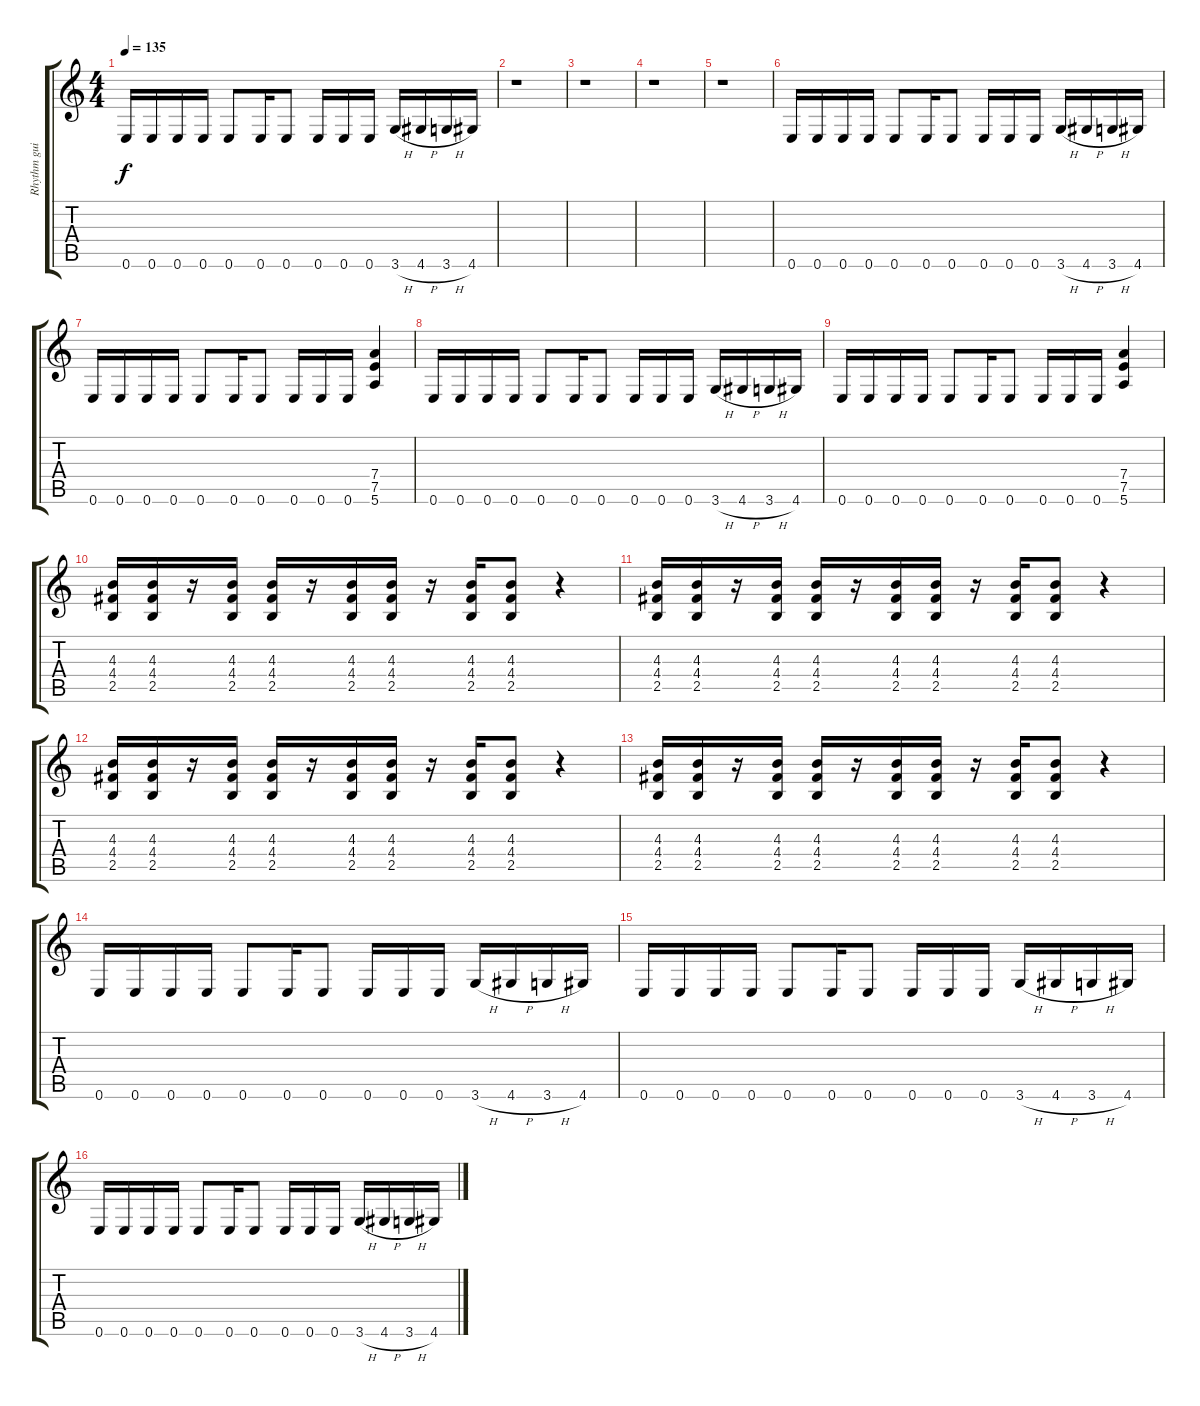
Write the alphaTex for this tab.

\track ("Rhythm guitar (distortion)" "Rhythm gui") {instrument distortionguitar}
\staff {score tabs}
\tuning (E4 B3 G3 D3 A2 E2) {hide}
\ts (4 4)
\tempo 135
\clef g2
\ks c
0.6.16{dy f} 0.6.16 0.6.16 0.6.16 0.6.8 0.6.16 0.6.8 0.6.16 0.6.16 0.6.16 3.6{h}.16 4.6{h}.16 3.6{h}.16 4.6.16 |
r.1 |
r.1 |
r.1 |
r.1 |
0.6.16 0.6.16 0.6.16 0.6.16 0.6.8 0.6.16 0.6.8 0.6.16 0.6.16 0.6.16 3.6{h}.16 4.6{h}.16 3.6{h}.16 4.6.16 |
0.6.16 0.6.16 0.6.16 0.6.16 0.6.8 0.6.16 0.6.8 0.6.16 0.6.16 0.6.16 (7.4 7.5 5.6).4 |
0.6.16 0.6.16 0.6.16 0.6.16 0.6.8 0.6.16 0.6.8 0.6.16 0.6.16 0.6.16 3.6{h}.16 4.6{h}.16 3.6{h}.16 4.6.16 |
0.6.16 0.6.16 0.6.16 0.6.16 0.6.8 0.6.16 0.6.8 0.6.16 0.6.16 0.6.16 (7.4 7.5 5.6).4 |
(4.3 4.4 2.5).16 (4.3 4.4 2.5).16 r.16 (4.3 4.4 2.5).16 (4.3 4.4 2.5).16 r.16 (4.3 4.4 2.5).16 (4.3 4.4 2.5).16 r.16 (4.3 4.4 2.5).16 (4.3 4.4 2.5).8 r.4 |
(4.3 4.4 2.5).16 (4.3 4.4 2.5).16 r.16 (4.3 4.4 2.5).16 (4.3 4.4 2.5).16 r.16 (4.3 4.4 2.5).16 (4.3 4.4 2.5).16 r.16 (4.3 4.4 2.5).16 (4.3 4.4 2.5).8 r.4 |
(4.3 4.4 2.5).16 (4.3 4.4 2.5).16 r.16 (4.3 4.4 2.5).16 (4.3 4.4 2.5).16 r.16 (4.3 4.4 2.5).16 (4.3 4.4 2.5).16 r.16 (4.3 4.4 2.5).16 (4.3 4.4 2.5).8 r.4 |
(4.3 4.4 2.5).16 (4.3 4.4 2.5).16 r.16 (4.3 4.4 2.5).16 (4.3 4.4 2.5).16 r.16 (4.3 4.4 2.5).16 (4.3 4.4 2.5).16 r.16 (4.3 4.4 2.5).16 (4.3 4.4 2.5).8 r.4 |
0.6.16 0.6.16 0.6.16 0.6.16 0.6.8 0.6.16 0.6.8 0.6.16 0.6.16 0.6.16 3.6{h}.16 4.6{h}.16 3.6{h}.16 4.6.16 |
0.6.16 0.6.16 0.6.16 0.6.16 0.6.8 0.6.16 0.6.8 0.6.16 0.6.16 0.6.16 3.6{h}.16 4.6{h}.16 3.6{h}.16 4.6.16 |
0.6.16 0.6.16 0.6.16 0.6.16 0.6.8 0.6.16 0.6.8 0.6.16 0.6.16 0.6.16 3.6{h}.16 4.6{h}.16 3.6{h}.16 4.6.16
